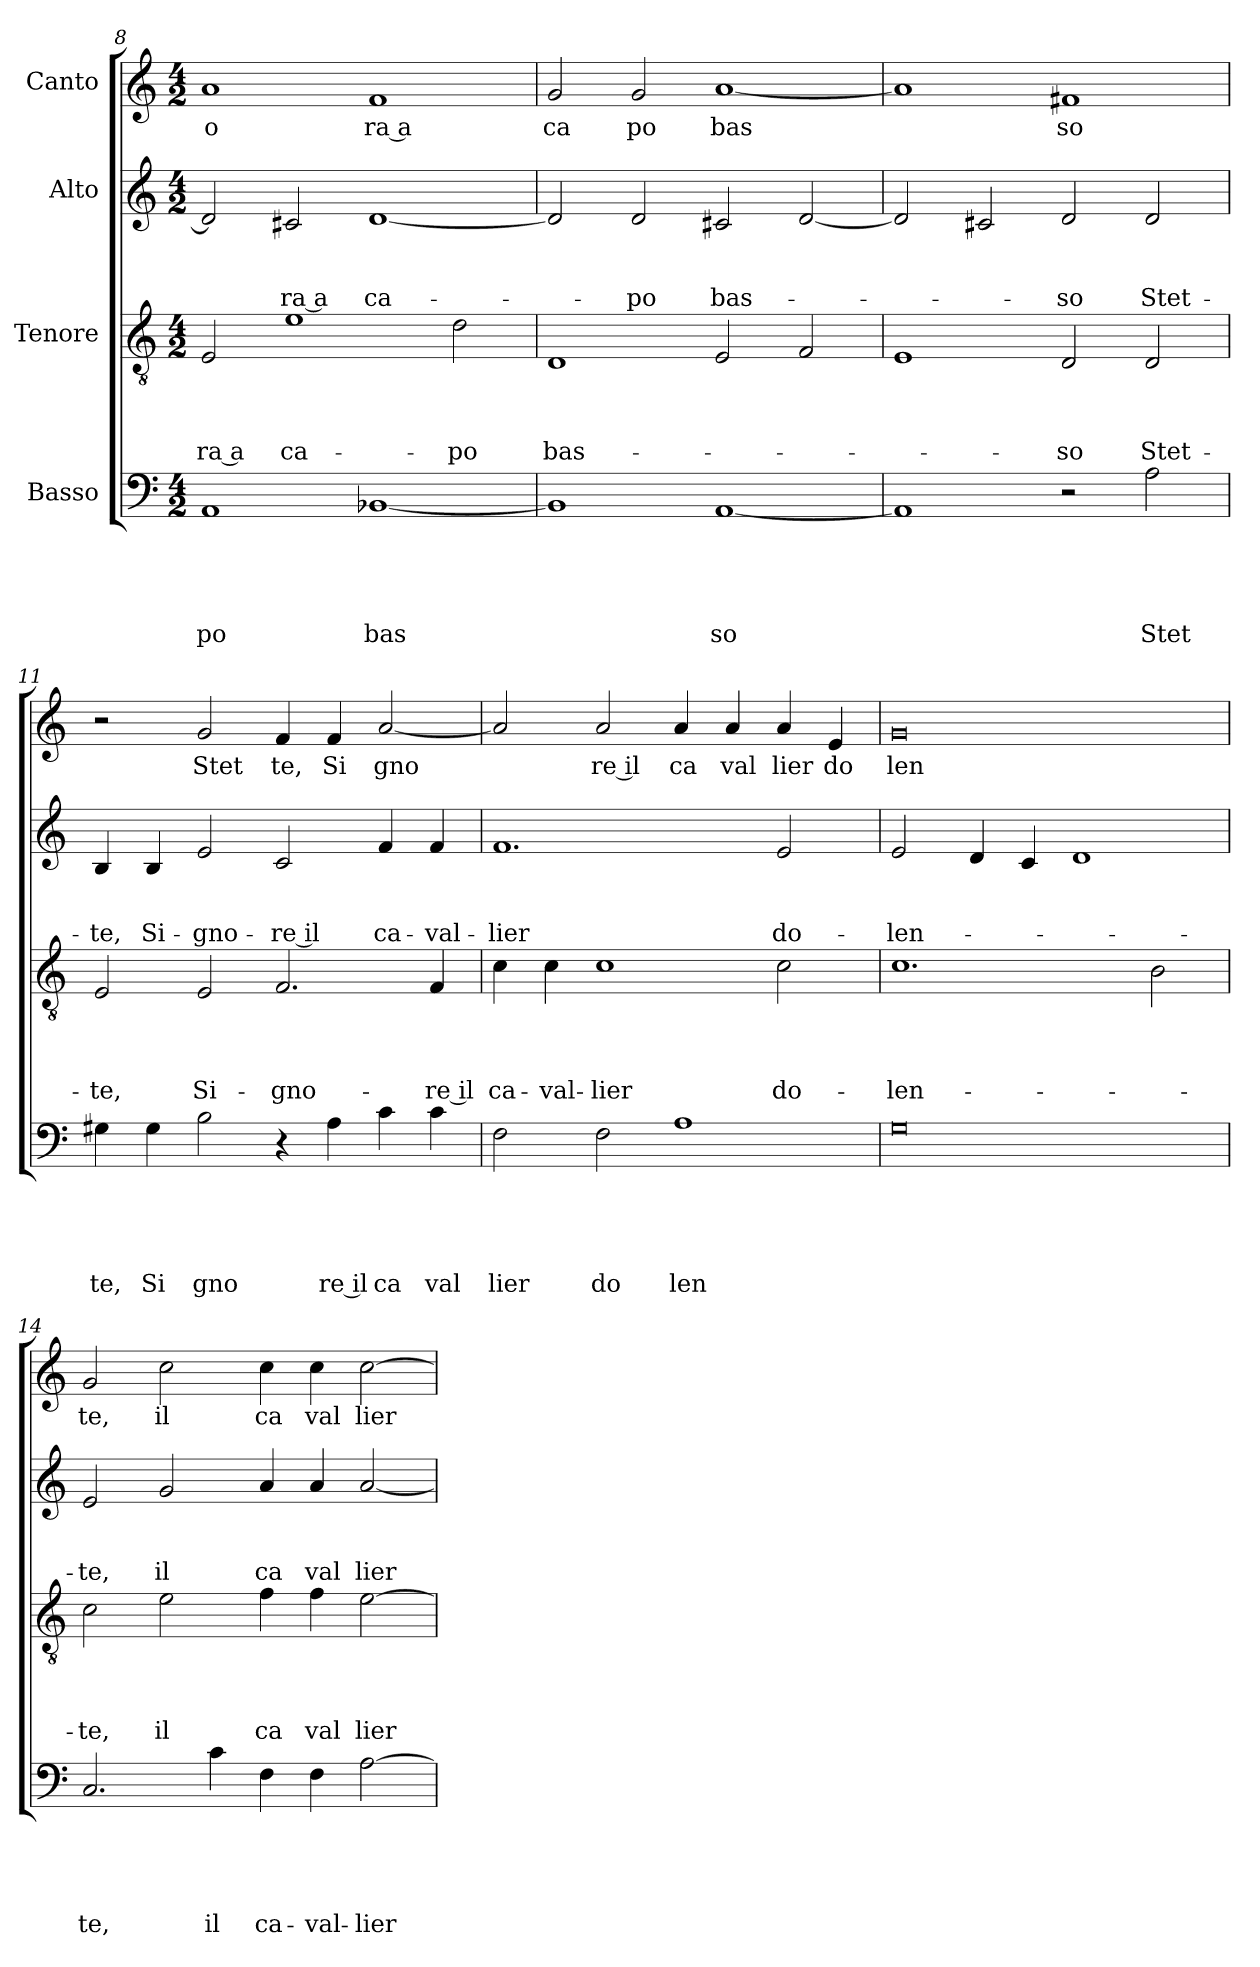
**kern	**text	**text	**text	**text	**text	**kern	**text	**text	**text	**text	**kern	**text	**text	**text	**kern	**text
*part4	*part4	*part4	*part4	*part4	*part4	*part3	*part3	*part3	*part3	*part3	*part2	*part2	*part2	*part2	*part1	*part1
*staff4	*staff4	*staff4	*staff4	*staff4	*staff4	*staff3	*staff3	*staff3	*staff3	*staff3	*staff2	*staff2	*staff2	*staff2	*staff1	*staff1
*I"Basso	*	*	*	*	*	*I"Tenore	*	*	*	*	*I"Alto	*	*	*	*I"Canto	*
*clefF4	*	*	*	*	*	*clefGv2	*	*	*	*	*clefG2	*	*	*	*clefG2	*
*k[]	*	*	*	*	*	*k[]	*	*	*	*	*k[]	*	*	*	*k[]	*
*C:	*	*	*	*	*	*C:	*	*	*	*	*C:	*	*	*	*C:	*
*M4/2	*	*	*	*	*	*M4/2	*	*	*	*	*M4/2	*	*	*	*M4/2	*
=8	=8	=8	=8	=8	=8	=8	=8	=8	=8	=8	=8	=8	=8	=8	=8	=8
!	!	!	!	!	!LO:LY:b	!	!	!	!	!LO:LY:b:rj	!	!	!	!	!	!LO:LY:b
1AA	.	.	.	.	po	2E/	.	.	.	-ra a	2d/]	.	.	.	1a	o
!	!	!	!	!	!	!	!	!	!	!LO:LY:b	!	!	!	!LO:LY:b:rj	!	!
.	.	.	.	.	.	1e	.	.	.	ca-	2c#X/	.	.	-ra a	.	.
!	!	!	!	!	!LO:LY:b	!	!	!	!	!	!	!	!	!LO:LY:b	!	!LO:LY:b:rj
[<1BB-X	.	.	.	.	bas	.	.	.	.	.	[<1d	.	.	ca-	1f	ra a
!	!	!	!	!	!	!	!	!	!	!LO:LY:b	!	!	!	!	!	!
.	.	.	.	.	.	2d\	.	.	.	-po	.	.	.	.	.	.
=9	=9	=9	=9	=9	=9	=9	=9	=9	=9	=9	=9	=9	=9	=9	=9	=9
!	!	!	!	!	!	!	!	!	!	!LO:LY:b	!	!	!	!	!	!LO:LY:b
1BB-]	.	.	.	.	.	1D	.	.	.	bas-	2d/]	.	.	.	2g/	ca
!	!	!	!	!	!	!	!	!	!	!	!	!	!	!LO:LY:b	!	!LO:LY:b
.	.	.	.	.	.	.	.	.	.	.	2d/	.	.	-po	2g/	po
!	!	!	!	!	!LO:LY:b	!	!	!	!	!	!	!	!	!LO:LY:b	!	!LO:LY:b
[<1AA	.	.	.	.	so	2E/	.	.	.	.	2c#X/	.	.	bas-	[<1a	bas
.	.	.	.	.	.	2F/	.	.	.	.	[<2d/	.	.	.	.	.
=10	=10	=10	=10	=10	=10	=10	=10	=10	=10	=10	=10	=10	=10	=10	=10	=10
1AA]	.	.	.	.	.	1E	.	.	.	.	2d/]	.	.	.	1a]	.
.	.	.	.	.	.	.	.	.	.	.	2c#X/	.	.	.	.	.
!	!	!	!	!	!	!	!	!	!	!LO:LY:b	!	!	!	!LO:LY:b	!	!LO:LY:b
2r	.	.	.	.	.	2D/	.	.	.	-so	2d/	.	.	-so	1f#X	so
!	!	!	!	!	!LO:LY:b	!	!	!	!	!LO:LY:b	!	!	!	!LO:LY:b	!	!
2A\	.	.	.	.	Stet	2D/	.	.	.	Stet-	2d/	.	.	Stet-	.	.
=11	=11	=11	=11	=11	=11	=11	=11	=11	=11	=11	=11	=11	=11	=11	=11	=11
!	!	!	!	!	!LO:LY:b	!	!	!	!	!LO:LY:b	!	!	!	!LO:LY:b	!	!
4G#X\	.	.	.	.	te,	2E/	.	.	.	-te,	4B/	.	.	-te,	2r	.
!	!	!	!	!	!LO:LY:b	!	!	!	!	!	!	!	!	!LO:LY:b	!	!
4G#\	.	.	.	.	Si	.	.	.	.	.	4B/	.	.	Si-	.	.
!	!	!	!	!	!LO:LY:b	!	!	!	!	!LO:LY:b	!	!	!	!LO:LY:b	!	!LO:LY:b
2B\	.	.	.	.	gno	2E/	.	.	.	Si-	2e/	.	.	-gno-	2g/	Stet
!	!	!	!	!	!	!	!	!	!	!LO:LY:b	!	!	!	!LO:LY:b:rj	!	!LO:LY:b
4r	.	.	.	.	.	2.F/	.	.	.	-gno-	2c/	.	.	-re il	4f/	te,
!	!	!	!	!	!LO:LY:b:rj	!	!	!	!	!	!	!	!	!	!	!LO:LY:b
4A\	.	.	.	.	re il	.	.	.	.	.	.	.	.	.	4f/	Si
!	!	!	!	!	!LO:LY:b	!	!	!	!	!	!	!	!	!LO:LY:b	!	!LO:LY:b
4c\	.	.	.	.	ca	.	.	.	.	.	4f/	.	.	ca-	[<2a/	gno
!	!	!	!	!	!LO:LY:b	!	!	!	!	!LO:LY:b:rj	!	!	!	!LO:LY:b	!	!
4c\	.	.	.	.	val	4F/	.	.	.	-re il	4f/	.	.	-val-	.	.
=12	=12	=12	=12	=12	=12	=12	=12	=12	=12	=12	=12	=12	=12	=12	=12	=12
!	!	!	!	!	!LO:LY:b	!	!	!	!	!LO:LY:b	!	!	!	!LO:LY:b	!	!
2F\	.	.	.	.	lier	4c\	.	.	.	ca-	1.f	.	.	-lier	2a/]	.
!	!	!	!	!	!	!	!	!	!	!LO:LY:b	!	!	!	!	!	!
.	.	.	.	.	.	4c\	.	.	.	-val-	.	.	.	.	.	.
!	!	!	!	!	!LO:LY:b	!	!	!	!	!LO:LY:b	!	!	!	!	!	!LO:LY:b:rj
2F\	.	.	.	.	do	1c	.	.	.	-lier	.	.	.	.	2a/	re il
!	!	!	!	!	!LO:LY:b	!	!	!	!	!	!	!	!	!	!	!LO:LY:b
1A	.	.	.	.	len	.	.	.	.	.	.	.	.	.	4a/	ca
!	!	!	!	!	!	!	!	!	!	!	!	!	!	!	!	!LO:LY:b
.	.	.	.	.	.	.	.	.	.	.	.	.	.	.	4a/	val
!	!	!	!	!	!	!	!	!	!	!LO:LY:b	!	!	!	!LO:LY:b	!	!LO:LY:b
.	.	.	.	.	.	2c\	.	.	.	do-	2e/	.	.	do-	4a/	lier
!	!	!	!	!	!	!	!	!	!	!	!	!	!	!	!	!LO:LY:b
.	.	.	.	.	.	.	.	.	.	.	.	.	.	.	4e/	do
=13	=13	=13	=13	=13	=13	=13	=13	=13	=13	=13	=13	=13	=13	=13	=13	=13
!	!	!	!	!	!	!	!	!	!	!LO:LY:b	!	!	!	!LO:LY:b	!	!LO:LY:b
0G	.	.	.	.	.	1.c	.	.	.	-len-	2e/	.	.	-len-	0g	len
.	.	.	.	.	.	.	.	.	.	.	4d/	.	.	.	.	.
.	.	.	.	.	.	.	.	.	.	.	4c/	.	.	.	.	.
.	.	.	.	.	.	.	.	.	.	.	1d	.	.	.	.	.
.	.	.	.	.	.	2B\	.	.	.	.	.	.	.	.	.	.
!!LO:LB:g=z
=14	=14	=14	=14	=14	=14	=14	=14	=14	=14	=14	=14	=14	=14	=14	=14	=14
!	!	!	!	!	!LO:LY:b	!	!	!	!	!LO:LY:b	!	!	!	!LO:LY:b	!	!LO:LY:b
2.C/	.	.	.	.	te,	2c\	.	.	.	-te,	2e/	.	.	-te,	2g/	te,
!	!	!	!	!	!	!	!	!	!	!LO:LY:b	!	!	!	!LO:LY:b	!	!LO:LY:b
.	.	.	.	.	.	2e\	.	.	.	il	2g/	.	.	il	2cc\	il
!	!	!	!	!	!LO:LY:b	!	!	!	!	!	!	!	!	!	!	!
4c\	.	.	.	.	il	.	.	.	.	.	.	.	.	.	.	.
!	!	!	!	!	!LO:LY:b	!	!	!	!	!LO:LY:b	!	!	!	!LO:LY:b	!	!LO:LY:b
4F\	.	.	.	.	ca-	4f\	.	.	.	ca	4a/	.	.	ca	4cc\	ca
!	!	!	!	!	!LO:LY:b	!	!	!	!	!LO:LY:b	!	!	!	!LO:LY:b	!	!LO:LY:b
4F\	.	.	.	.	-val-	4f\	.	.	.	val	4a/	.	.	val	4cc\	val
!	!	!	!	!	!LO:LY:b	!	!	!	!	!LO:LY:b	!	!	!	!LO:LY:b	!	!LO:LY:b
[>2A\	.	.	.	.	-lier	[>2e\	.	.	.	lier	[<2a/	.	.	lier	[>2cc\	lier
=	=	=	=	=	=	=	=	=	=	=	=	=	=	=	=	=
*-	*-	*-	*-	*-	*-	*-	*-	*-	*-	*-	*-	*-	*-	*-	*-	*-
